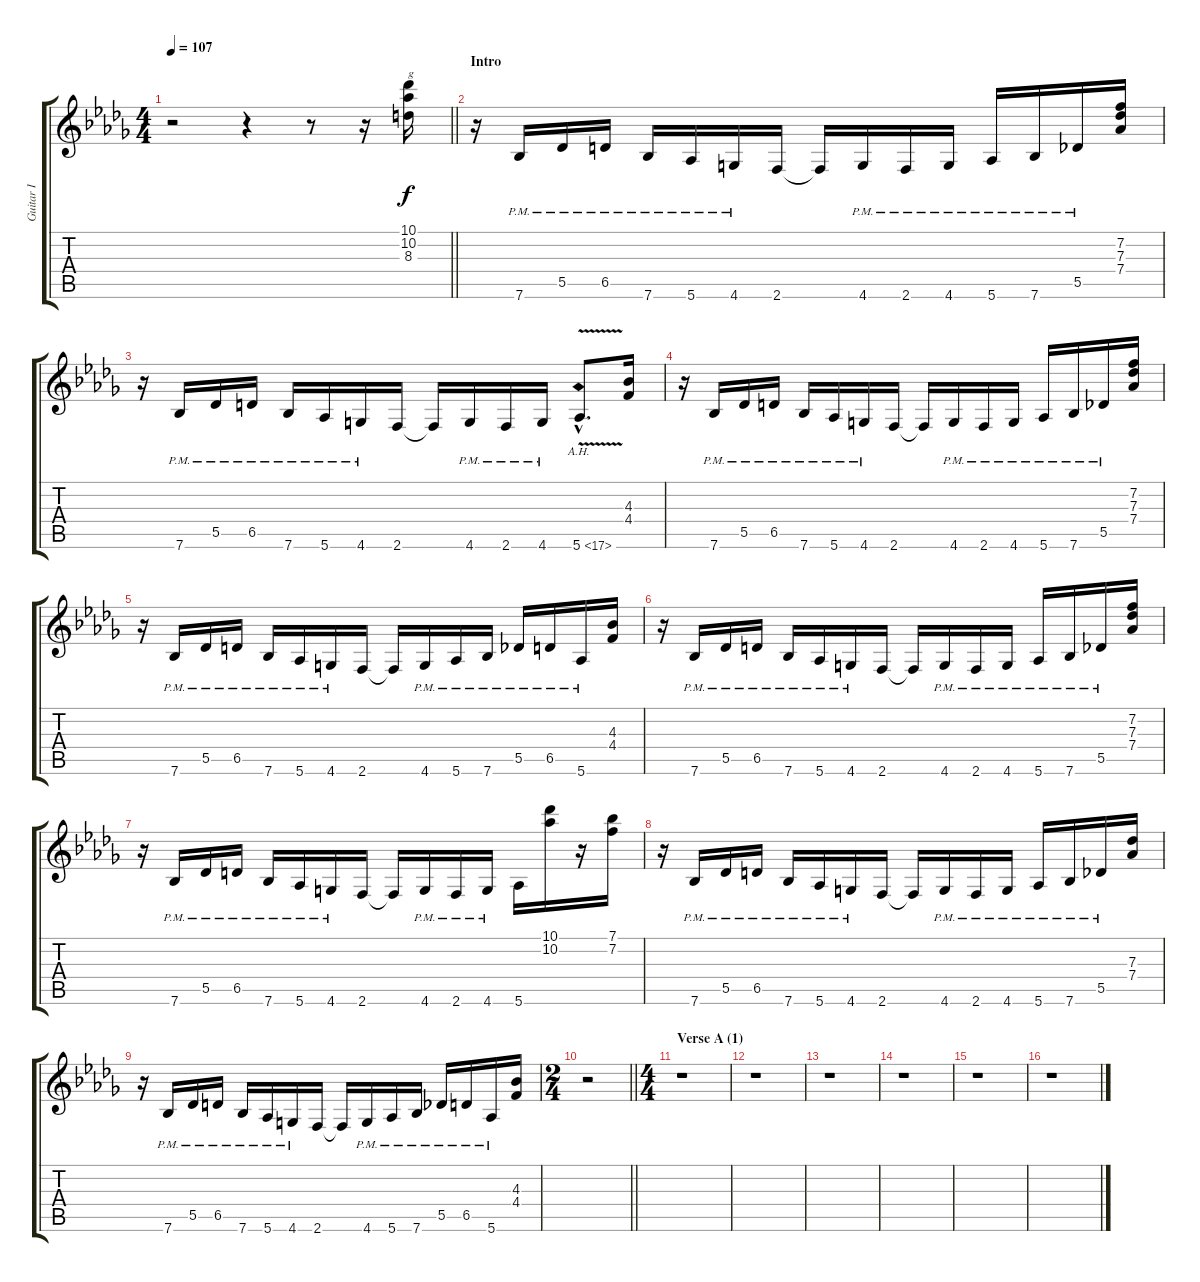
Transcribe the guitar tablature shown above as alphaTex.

\track ("Guitar I" "Guitar I") {instrument distortionguitar}
\staff {score tabs}
\tuning (Eb4 Bb3 Gb3 Db3 Ab2 Eb2) {hide}
\ts (4 4)
\tempo 107
\clef g2
\barLineRight lightlight
\ks bbminor
r.2{dy f instrument distortionguitar} r.4 r.8 r.16 (10.1 10.2 8.3).16{txt "g"} |
\section ("" "Intro")
r.16 7.6{pm}.16 5.5{pm}.16 6.5{pm}.16 7.6{pm}.16 5.6{pm}.16 4.6{pm}.16 2.6.16 2.6{t}.16 4.6{pm}.16 2.6{pm}.16 4.6{pm}.16 5.6{pm}.16 7.6{pm}.16 5.5{pm}.16 (7.2 7.3 7.4).16 |
r.16 7.6{pm}.16 5.5{pm}.16 6.5{pm}.16 7.6{pm}.16 5.6{pm}.16 4.6{pm}.16 2.6.16 2.6{t}.16 4.6{pm}.16 2.6{pm}.16 4.6{pm}.16 5.6{ah 12 v hac}.8{d} (4.3 4.4).16 |
r.16 7.6{pm}.16 5.5{pm}.16 6.5{pm}.16 7.6{pm}.16 5.6{pm}.16 4.6{pm}.16 2.6.16 2.6{t}.16 4.6{pm}.16 2.6{pm}.16 4.6{pm}.16 5.6{pm}.16 7.6{pm}.16 5.5{pm}.16 (7.2 7.3 7.4).16 |
r.16 7.6{pm}.16 5.5{pm}.16 6.5{pm}.16 7.6{pm}.16 5.6{pm}.16 4.6{pm}.16 2.6.16 2.6{t}.16 4.6{pm}.16 5.6{pm}.16 7.6{pm}.16 5.5{pm}.16 6.5{pm}.16 5.6{pm}.16 (4.3 4.4).16 |
r.16 7.6{pm}.16 5.5{pm}.16 6.5{pm}.16 7.6{pm}.16 5.6{pm}.16 4.6{pm}.16 2.6.16 2.6{t}.16 4.6{pm}.16 2.6{pm}.16 4.6{pm}.16 5.6{pm}.16 7.6{pm}.16 5.5{pm}.16 (7.2 7.3 7.4).16 |
r.16 7.6{pm}.16 5.5{pm}.16 6.5{pm}.16 7.6{pm}.16 5.6{pm}.16 4.6{pm}.16 2.6.16 2.6{t}.16 4.6{pm}.16 2.6{pm}.16 4.6{pm}.16 5.6.16 (10.1 10.2).16 r.16 (7.1 7.2).16 |
r.16 7.6{pm}.16 5.5{pm}.16 6.5{pm}.16 7.6{pm}.16 5.6{pm}.16 4.6{pm}.16 2.6.16 2.6{t}.16 4.6{pm}.16 2.6{pm}.16 4.6{pm}.16 5.6{pm}.16 7.6{pm}.16 5.5{pm}.16 (7.3 7.4).16 |
r.16 7.6{pm}.16 5.5{pm}.16 6.5{pm}.16 7.6{pm}.16 5.6{pm}.16 4.6{pm}.16 2.6.16 2.6{t}.16 4.6{pm}.16 5.6{pm}.16 7.6{pm}.16 5.5{pm}.16 6.5{pm}.16 5.6{pm}.16 (4.3 4.4).16 |
\ts (2 4)
\barLineRight lightlight
r.2 |
\ts (4 4)
\section ("" "Verse A (1)")
r.1 |
r.1 |
r.1 |
r.1 |
r.1 |
r.1
